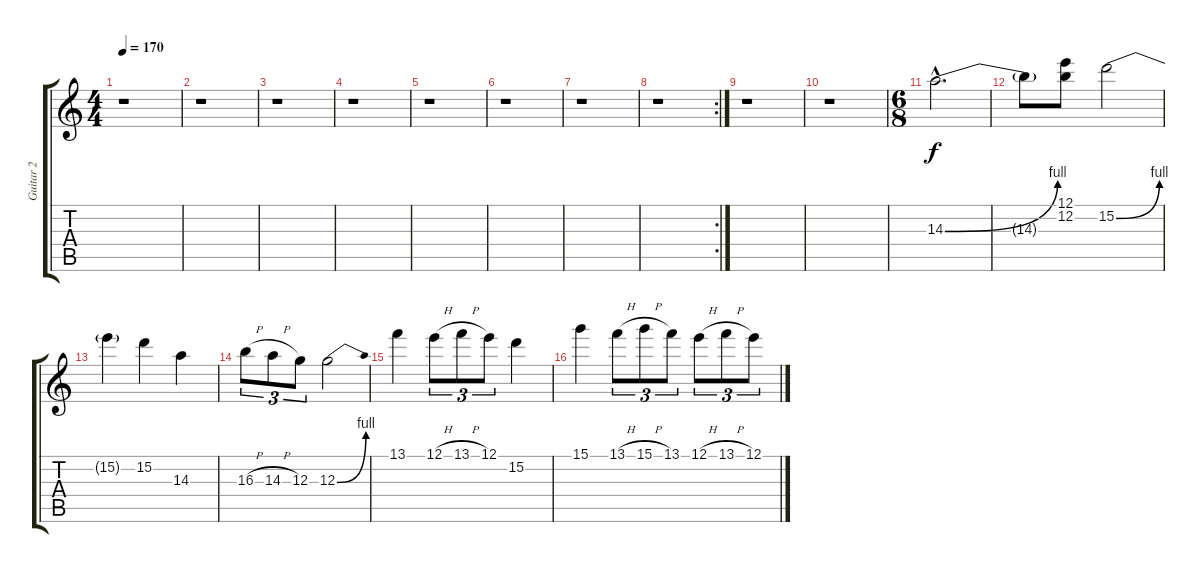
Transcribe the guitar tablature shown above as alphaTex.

\track ("Guitar 2" "Guitar 2") {instrument distortionguitar}
\staff {score tabs}
\tuning (E4 B3 G3 D3 A2 E2) {hide}
\ts (4 4)
\tempo 170
\clef g2
\ks c
r.1{dy f} |
r.1 |
r.1 |
r.1 |
r.1 |
r.1 |
r.1 |
\rc 2
r.1 |
r.1 |
r.1 |
\ts (6 8)
14.3{be (bend 0 0 60 4) hac}.2{d} |
14.3{t}.8 (12.1 12.2).8 15.2{be (bend 0 0 60 4)}.2 |
15.2{t}.4 15.2.4 14.3.4 |
16.3{h}.8{tu (3 2)} 14.3{h}.8{tu (3 2)} 12.3.8{tu (3 2)} 12.3{be (bend 0 0 60 4)}.2 |
13.1.4 12.1{h}.8{tu (3 2)} 13.1{h}.8{tu (3 2)} 12.1.8{tu (3 2)} 15.2.4 |
15.1.4 13.1{h}.8{tu (3 2)} 15.1{h}.8{tu (3 2)} 13.1.8{tu (3 2)} 12.1{h}.8{tu (3 2)} 13.1{h}.8{tu (3 2)} 12.1.8{tu (3 2)}
